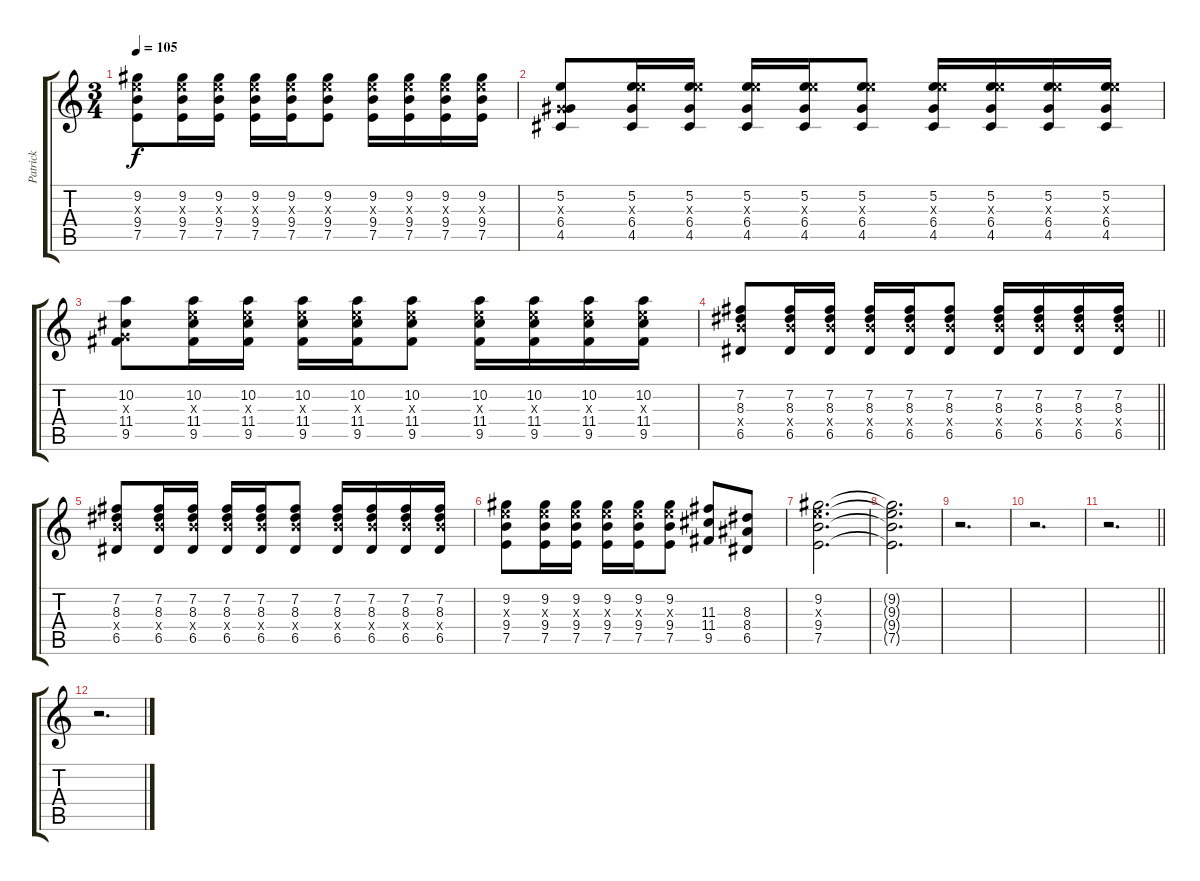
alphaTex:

\track ("Patrick" "Patrick") {instrument distortionguitar}
\staff {score tabs}
\tuning (E4 B3 G3 D3 A2 E2) {hide}
\ts (3 4)
\tempo 105
\clef g2
\ks c
(9.2 9.3{x} 9.4 7.5).8{dy f} (9.2 9.3{x} 9.4 7.5).16 (9.2 9.3{x} 9.4 7.5).16 (9.2 9.3{x} 9.4 7.5).16 (9.2 9.3{x} 9.4 7.5).16 (9.2 9.3{x} 9.4 7.5).8 (9.2 9.3{x} 9.4 7.5).16 (9.2 9.3{x} 9.4 7.5).16 (9.2 9.3{x} 9.4 7.5).16 (9.2 9.3{x} 9.4 7.5).16 |
(5.2 0.3{x} 6.4 4.5).8 (5.2 9.3{x} 6.4 4.5).16 (5.2 9.3{x} 6.4 4.5).16 (5.2 9.3{x} 6.4 4.5).16 (5.2 9.3{x} 6.4 4.5).16 (5.2 9.3{x} 6.4 4.5).8 (5.2 9.3{x} 6.4 4.5).16 (5.2 9.3{x} 6.4 4.5).16 (5.2 9.3{x} 6.4 4.5).16 (5.2 9.3{x} 6.4 4.5).16 |
(10.2 0.3{x} 11.4 9.5).8 (10.2 9.3{x} 11.4 9.5).16 (10.2 9.3{x} 11.4 9.5).16 (10.2 9.3{x} 11.4 9.5).16 (10.2 9.3{x} 11.4 9.5).16 (10.2 9.3{x} 11.4 9.5).8 (10.2 9.3{x} 11.4 9.5).16 (10.2 9.3{x} 11.4 9.5).16 (10.2 9.3{x} 11.4 9.5).16 (10.2 9.3{x} 11.4 9.5).16 |
\barLineRight lightlight
(7.2 8.3 9.4{x} 6.5).8 (7.2 8.3 9.4{x} 6.5).16 (7.2 8.3 9.4{x} 6.5).16 (7.2 8.3 9.4{x} 6.5).16 (7.2 8.3 9.4{x} 6.5).16 (7.2 8.3 9.4{x} 6.5).8 (7.2 8.3 9.4{x} 6.5).16 (7.2 8.3 9.4{x} 6.5).16 (7.2 8.3 9.4{x} 6.5).16 (7.2 8.3 9.4{x} 6.5).16 |
(7.2 8.3 9.4{x} 6.5).8 (7.2 8.3 9.4{x} 6.5).16 (7.2 8.3 9.4{x} 6.5).16 (7.2 8.3 9.4{x} 6.5).16 (7.2 8.3 9.4{x} 6.5).16 (7.2 8.3 9.4{x} 6.5).8 (7.2 8.3 9.4{x} 6.5).16 (7.2 8.3 9.4{x} 6.5).16 (7.2 8.3 9.4{x} 6.5).16 (7.2 8.3 9.4{x} 6.5).16 |
(9.2 9.3{x} 9.4 7.5).8 (9.2 9.3{x} 9.4 7.5).16 (9.2 9.3{x} 9.4 7.5).16 (9.2 9.3{x} 9.4 7.5).16 (9.2 9.3{x} 9.4 7.5).16 (9.2 9.3{x} 9.4 7.5).8 (11.3 11.4 9.5).8 (8.3 8.4 6.5).8 |
(9.2 9.3{x} 9.4 7.5).2{d} |
(9.2{t} 9.3{t} 9.4{t} 7.5{t}).2{d} |
r.2{d} |
r.2{d} |
\barLineRight lightlight
r.2{d} |
r.2{d}
